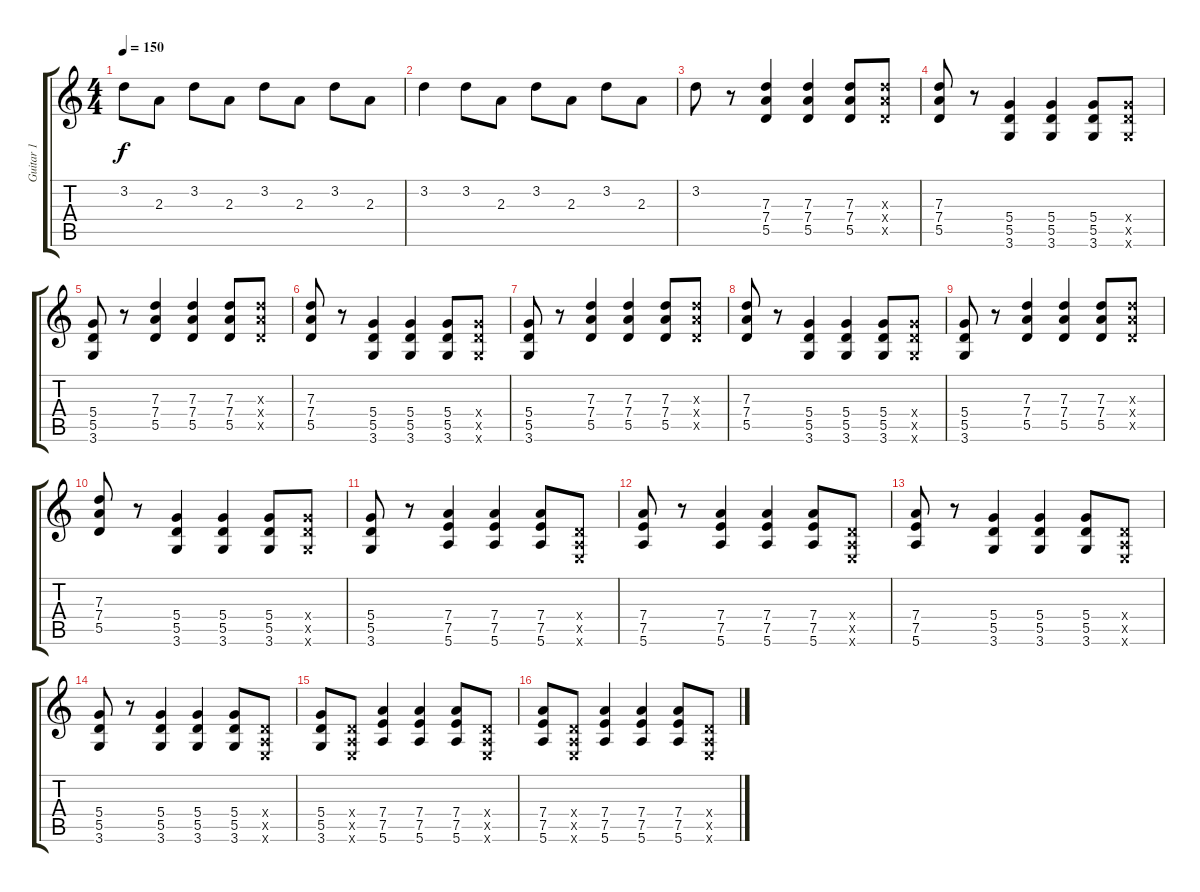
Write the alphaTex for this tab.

\track ("Guitar 1" "Guitar 1") {instrument overdrivenguitar}
\staff {score tabs}
\tuning (E4 B3 G3 D3 A2 E2) {hide}
\ts (4 4)
\tempo 150
\clef g2
\ks c
3.2.8{dy f} 2.3.8 3.2.8 2.3.8 3.2.8 2.3.8 3.2.8 2.3.8 |
3.2.4 3.2.8 2.3.8 3.2.8 2.3.8 3.2.8 2.3.8 |
3.2.8 r.8 (7.3 7.4 5.5).4 (7.3 7.4 5.5).4 (7.3 7.4 5.5).8 (7.3{x} 7.4{x} 5.5{x}).8 |
(7.3 7.4 5.5).8 r.8 (5.4 5.5 3.6).4 (5.4 5.5 3.6).4 (5.4 5.5 3.6).8 (5.4{x} 5.5{x} 3.6{x}).8 |
(5.4 5.5 3.6).8 r.8 (7.3 7.4 5.5).4 (7.3 7.4 5.5).4 (7.3 7.4 5.5).8 (7.3{x} 7.4{x} 5.5{x}).8 |
(7.3 7.4 5.5).8 r.8 (5.4 5.5 3.6).4 (5.4 5.5 3.6).4 (5.4 5.5 3.6).8 (5.4{x} 5.5{x} 3.6{x}).8 |
(5.4 5.5 3.6).8 r.8 (7.3 7.4 5.5).4 (7.3 7.4 5.5).4 (7.3 7.4 5.5).8 (7.3{x} 7.4{x} 5.5{x}).8 |
(7.3 7.4 5.5).8 r.8 (5.4 5.5 3.6).4 (5.4 5.5 3.6).4 (5.4 5.5 3.6).8 (5.4{x} 5.5{x} 3.6{x}).8 |
(5.4 5.5 3.6).8 r.8 (7.3 7.4 5.5).4 (7.3 7.4 5.5).4 (7.3 7.4 5.5).8 (7.3{x} 7.4{x} 5.5{x}).8 |
(7.3 7.4 5.5).8 r.8 (5.4 5.5 3.6).4 (5.4 5.5 3.6).4 (5.4 5.5 3.6).8 (5.4{x} 5.5{x} 3.6{x}).8 |
(5.4 5.5 3.6).8 r.8 (7.4 7.5 5.6).4 (7.4 7.5 5.6).4 (7.4 7.5 5.6).8 (0.4{x} 0.5{x} 0.6{x}).8 |
(7.4 7.5 5.6).8 r.8 (7.4 7.5 5.6).4 (7.4 7.5 5.6).4 (7.4 7.5 5.6).8 (0.4{x} 0.5{x} 0.6{x}).8 |
(7.4 7.5 5.6).8 r.8 (5.4 5.5 3.6).4 (5.4 5.5 3.6).4 (5.4 5.5 3.6).8 (0.4{x} 0.5{x} 0.6{x}).8 |
(5.4 5.5 3.6).8 r.8 (5.4 5.5 3.6).4 (5.4 5.5 3.6).4 (5.4 5.5 3.6).8 (0.4{x} 0.5{x} 0.6{x}).8 |
(5.4 5.5 3.6).8 (0.4{x} 0.5{x} 0.6{x}).8 (7.4 7.5 5.6).4 (7.4 7.5 5.6).4 (7.4 7.5 5.6).8 (0.4{x} 0.5{x} 0.6{x}).8 |
(7.4 7.5 5.6).8 (0.4{x} 0.5{x} 0.6{x}).8 (7.4 7.5 5.6).4 (7.4 7.5 5.6).4 (7.4 7.5 5.6).8 (0.4{x} 0.5{x} 0.6{x}).8
